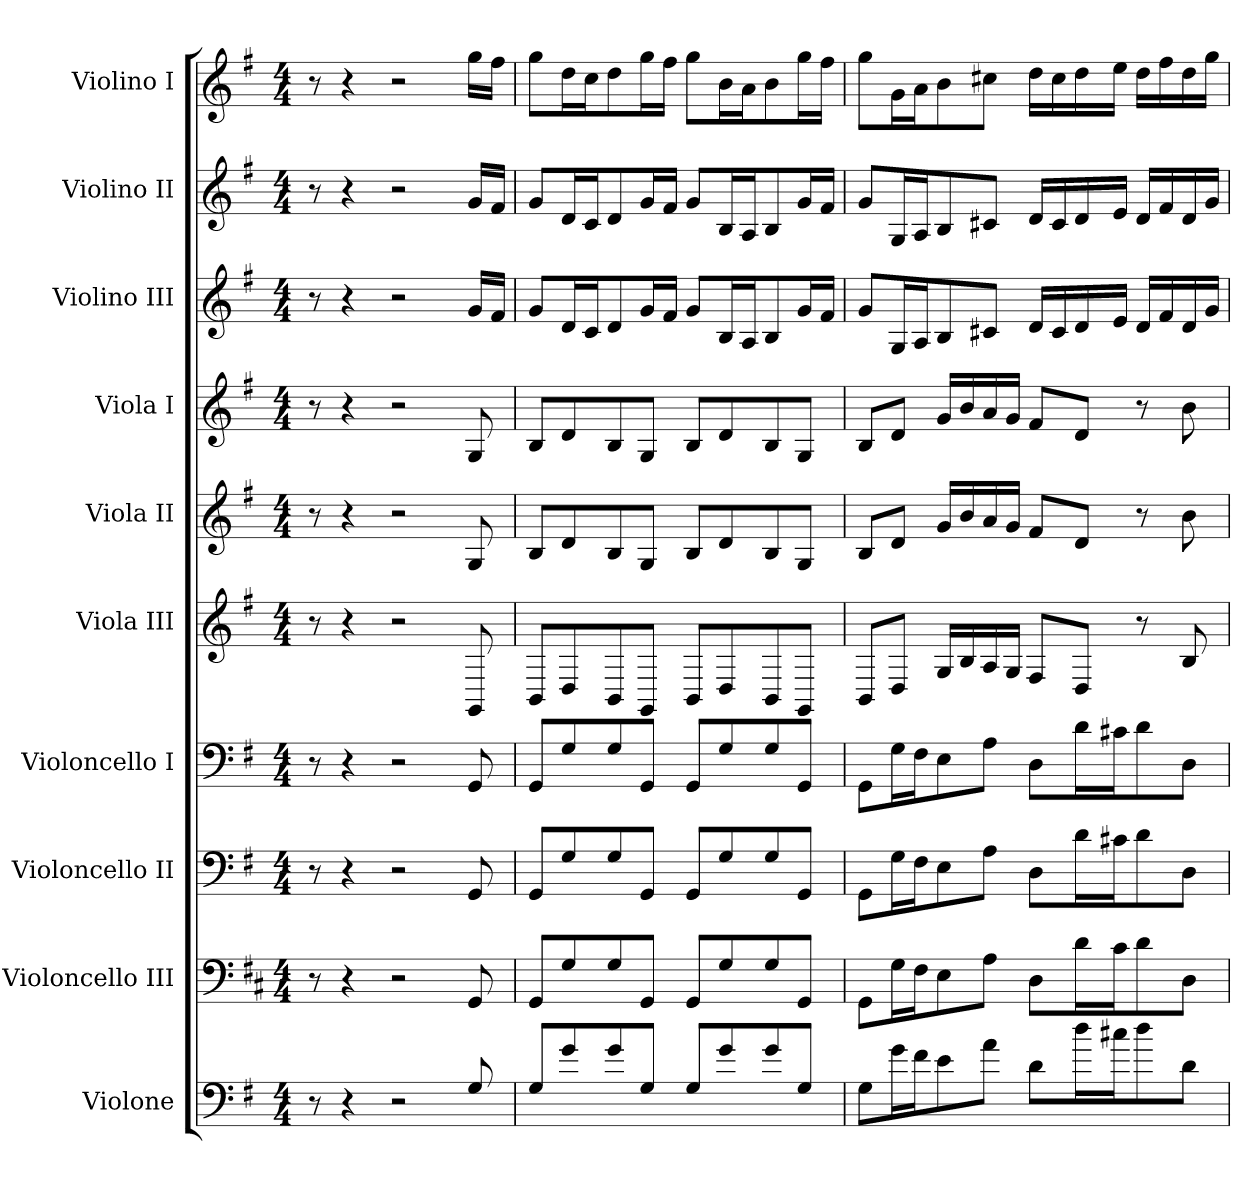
**kern	**kern	**kern	**kern	**kern	**kern	**kern	**kern	**kern	**kern
*part10	*part9	*part8	*part7	*part6	*part5	*part4	*part3	*part2	*part1
*staff10	*staff9	*staff8	*staff7	*staff6	*staff5	*staff4	*staff3	*staff2	*staff1
*I"Violone	*I"Violoncello III	*I"Violoncello  II	*I"Violoncello   I	*I"Viola       III	*I"Viola        II	*I"Viola         I	*I"Violino     III	*I"Violino      II	*I"Violino       I
*	*I'Vc	*I'Vc	*I'Vc	*I'Vla	*I'Vla	*I'Vla	*I'Vln	*I'Vln	*I'Vln
*clefF4	*clefF4	*clefF4	*clefF4	*clefG2	*clefG2	*clefG2	*clefG2	*clefG2	*clefG2
*ITrd7c12	*	*	*	*	*	*	*	*	*
*k[f#]	*k[f#c#]	*k[f#]	*k[f#]	*k[f#]	*k[f#]	*k[f#]	*k[f#]	*k[f#]	*k[f#]
*G:	*D:	*G:	*G:	*G:	*G:	*G:	*G:	*G:	*G:
*M4/4	*M4/4	*M4/4	*M4/4	*M4/4	*M4/4	*M4/4	*M4/4	*M4/4	*M4/4
=1	=1	=1	=1	=1	=1	=1	=1	=1	=1
8r	8r	8r	8r	8r	8r	8r	8r	8r	8r
4r	4r	4r	4r	4r	4r	4r	4r	4r	4r
2r	2r	2r	2r	2r	2r	2r	2r	2r	2r
8GG/	8GG/	8GG/	8GG/	8GG/	8G/	8G/	16g/LL	16g/LL	16gg\LL
.	.	.	.	.	.	.	16f#/JJ	16f#/JJ	16ff#\JJ
=2	=2	=2	=2	=2	=2	=2	=2	=2	=2
8GG/L	8GG/L	8GG/L	8GG/L	8BB/L	8B/L	8B/L	8g/L	8g/L	8gg\L
8G/	8G/	8G/	8G/	8D/	8d/	8d/	16d/L	16d/L	16dd\L
.	.	.	.	.	.	.	16c/J	16c/J	16cc\J
8G/	8G/	8G/	8G/	8BB/	8B/	8B/	8d/	8d/	8dd\
8GG/J	8GG/J	8GG/J	8GG/J	8GG/J	8G/J	8G/J	16g/L	16g/L	16gg\L
.	.	.	.	.	.	.	16f#/JJ	16f#/JJ	16ff#\JJ
8GG/L	8GG/L	8GG/L	8GG/L	8BB/L	8B/L	8B/L	8g/L	8g/L	8gg\L
8G/	8G/	8G/	8G/	8D/	8d/	8d/	16B/L	16B/L	16b\L
.	.	.	.	.	.	.	16A/J	16A/J	16a\J
8G/	8G/	8G/	8G/	8BB/	8B/	8B/	8B/	8B/	8b\
8GG/J	8GG/J	8GG/J	8GG/J	8GG/J	8G/J	8G/J	16g/L	16g/L	16gg\L
.	.	.	.	.	.	.	16f#/JJ	16f#/JJ	16ff#\JJ
=3	=3	=3	=3	=3	=3	=3	=3	=3	=3
8GG\L	8GG\L	8GG\L	8GG\L	8BB/L	8B/L	8B/L	8g/L	8g/L	8gg\L
16G\L	16G\L	16G\L	16G\L	8D/J	8d/J	8d/J	16G/L	16G/L	16g\L
16F#\J	16F#\J	16F#\J	16F#\J	.	.	.	16A/J	16A/J	16a\J
8E\	8E\	8E\	8E\	16G/LL	16g/LL	16g/LL	8B/	8B/	8b\
.	.	.	.	16B/	16b/	16b/	.	.	.
8A\J	8A\J	8A\J	8A\J	16A/	16a/	16a/	8c#X/J	8c#X/J	8cc#X\J
.	.	.	.	16G/JJ	16g/JJ	16g/JJ	.	.	.
8D\L	8D\L	8D\L	8D\L	8F#/L	8f#/L	8f#/L	16d/LL	16d/LL	16dd\LL
.	.	.	.	.	.	.	16c#/	16c#/	16cc#\
16d\L	16d\L	16d\L	16d\L	8D/J	8d/J	8d/J	16d/	16d/	16dd\
16c#X\J	16c#\J	16c#X\J	16c#X\J	.	.	.	16e/JJ	16e/JJ	16ee\JJ
8d\	8d\	8d\	8d\	8r	8r	8r	16d/LL	16d/LL	16dd\LL
.	.	.	.	.	.	.	16f#/	16f#/	16ff#\
8D\J	8D\J	8D\J	8D\J	8B/	8b\	8b\	16d/	16d/	16dd\
.	.	.	.	.	.	.	16g/JJ	16g/JJ	16gg\JJ
=	=	=	=	=	=	=	=	=	=
*-	*-	*-	*-	*-	*-	*-	*-	*-	*-
